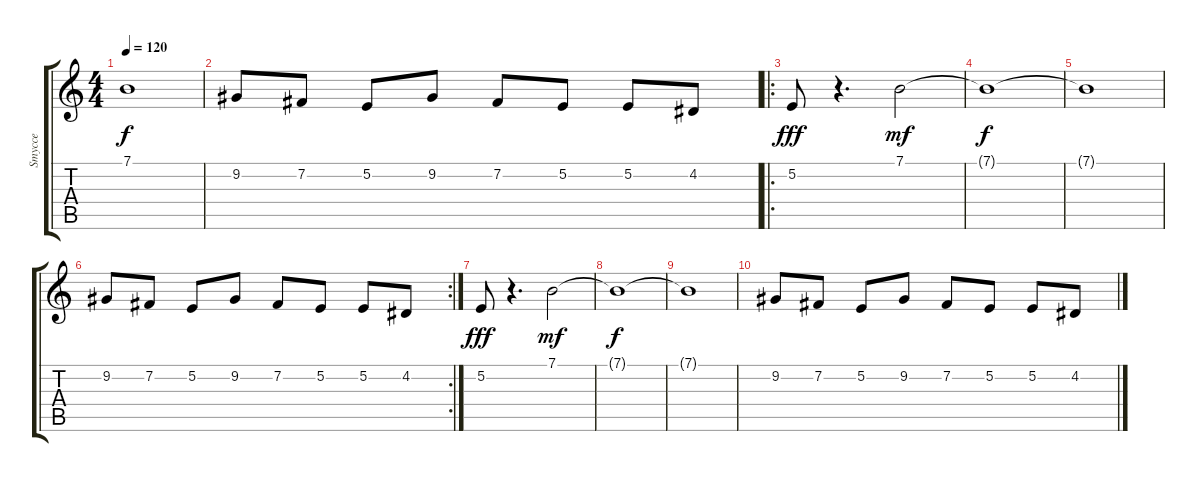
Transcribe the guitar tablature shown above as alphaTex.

\track ("Smycce" "Smycce") {instrument viola}
\staff {score tabs}
\tuning (E4 B3 G3 D3 A2 E2) {hide}
\ts (4 4)
\tempo 120
\clef g2
\ks c
7.1{t}.1{dy f} |
9.2.8 7.2.8 5.2.8 9.2.8 7.2.8 5.2.8 5.2.8 4.2.8 |
\ro
5.2.8{dy fff} r.4{d} 7.1.2{dy mf} |
7.1{t}.1{dy f} |
7.1{t}.1 |
\rc 2
9.2.8 7.2.8 5.2.8 9.2.8 7.2.8 5.2.8 5.2.8 4.2.8 |
5.2.8{dy fff} r.4{d} 7.1.2{dy mf} |
7.1{t}.1{dy f} |
7.1{t}.1 |
9.2.8 7.2.8 5.2.8 9.2.8 7.2.8 5.2.8 5.2.8 4.2.8
